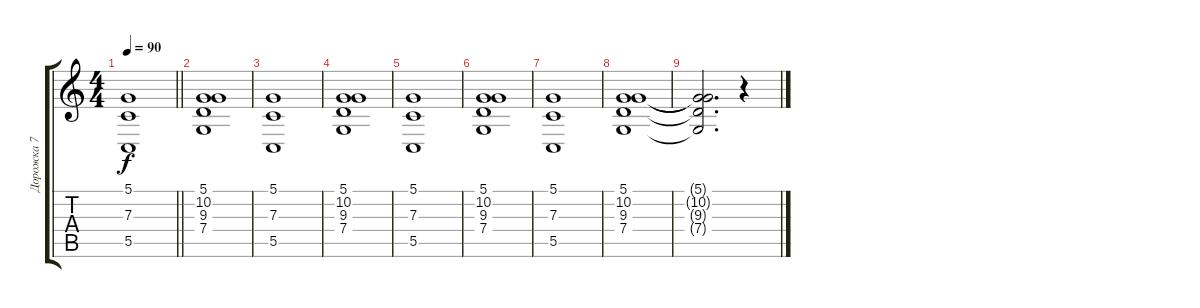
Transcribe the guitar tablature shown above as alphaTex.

\track ("Дорожка 7" "Дорожка 7") {instrument stringensemble1}
\staff {score tabs}
\tuning (D4 A3 F3 C3 G2 D2) {hide}
\ts (4 4)
\tempo 90
\clef g2
\barLineRight lightlight
\ks c
(5.1 7.3 5.5).1{dy f} |
(5.1 10.2 9.3 7.4).1 |
(5.1 7.3 5.5).1 |
(5.1 10.2 9.3 7.4).1 |
(5.1 7.3 5.5).1 |
(5.1 10.2 9.3 7.4).1 |
(5.1 7.3 5.5).1 |
(5.1 10.2 9.3 7.4).1 |
(5.1{t} 10.2{t} 9.3{t} 7.4{t}).2{d} r.4
